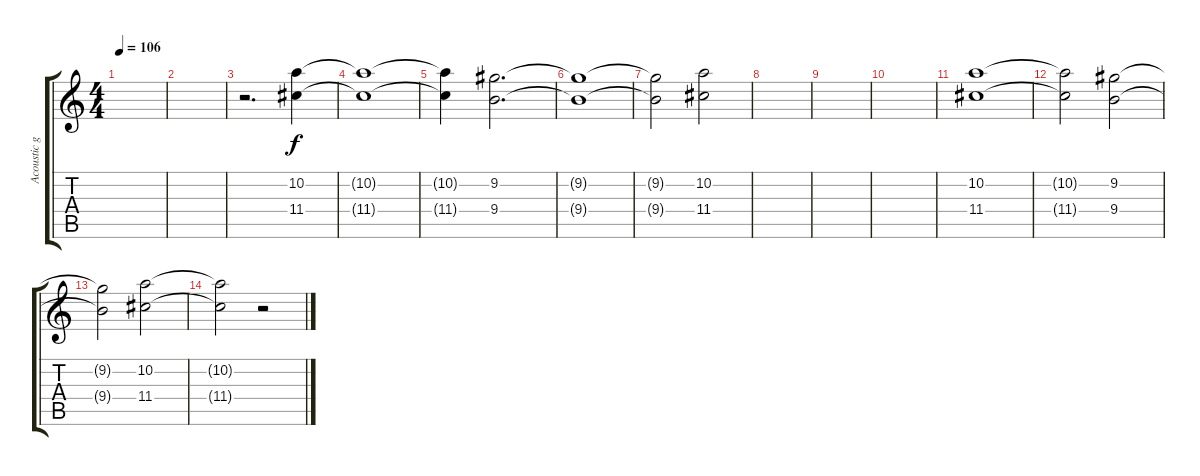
\track ("Acoustic guitar" "Acoustic g") {instrument acousticguitarsteel}
\staff {score tabs}
\tuning (E4 B3 G3 D3 A2 E2) {hide}
\ts (4 4)
\tempo 106
\clef g2
\ks c
|
|
r.2{d} (10.2 11.4).4 |
(10.2{t} 11.4{t}).1 |
(10.2{t} 11.4{t}).4 (9.2 9.4).2{d} |
(9.2{t} 9.4{t}).1 |
(9.2{t} 9.4{t}).2 (10.2 11.4).2 |
|
|
|
(10.2 11.4).1 |
(10.2{t} 11.4{t}).2 (9.2 9.4).2 |
(9.2{t} 9.4{t}).2 (10.2 11.4).2 |
(10.2{t} 11.4{t}).2 r.2
